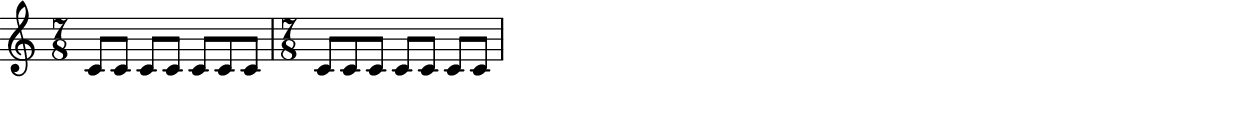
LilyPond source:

%% Generated by lilypond-book
%% Options: [exampleindent=10.16\mm,indent=0\mm,line-width=160\mm,quote]
\include "lilypond-book-preamble.ly"


% ****************************************************************
% Start cut-&-pastable-section
% ****************************************************************

#(ly:set-option 'eps-box-padding 3.000000)



\paper {
  indent = 0\mm
  line-width = 160\mm
  % offset the left padding, also add 1mm as lilypond creates cropped
  % images with a little space on the right
  line-width = #(- line-width (* mm  3.000000) (* mm 1))
  line-width = 160\mm - 2.0 * 10.16\mm
  % offset the left padding, also add 1mm as lilypond creates cropped
  % images with a little space on the right
  line-width = #(- line-width (* mm  3.000000) (* mm 1))
}

\layout {
  
}




% ****************************************************************
% ly snippet:
% ****************************************************************
\sourcefileline 1333
\score {
  \new Staff {
    \relative {
      \time 2,2,3 7/8
      \repeat unfold 7 { c'8 } |
      \time 3,2,2 7/8
      \repeat unfold 7 { c8 } |
    }
  }
}



% ****************************************************************
% end ly snippet
% ****************************************************************
